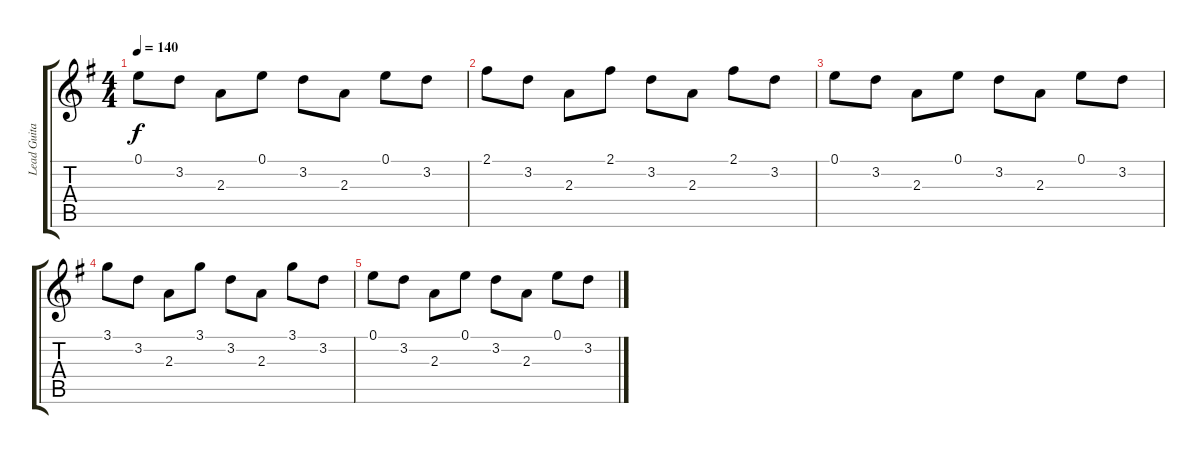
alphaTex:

\track ("Lead Guitar" "Lead Guita") {instrument acousticguitarsteel}
\staff {score tabs}
\tuning (E4 B3 G3 D3 A2 E2) {hide}
\ts (4 4)
\tempo 140
\clef g2
\ks g
0.1.8{dy f} 3.2.8 2.3.8 0.1.8 3.2.8 2.3.8 0.1.8 3.2.8 |
2.1.8 3.2.8 2.3.8 2.1.8 3.2.8 2.3.8 2.1.8 3.2.8 |
0.1.8 3.2.8 2.3.8 0.1.8 3.2.8 2.3.8 0.1.8 3.2.8 |
3.1.8 3.2.8 2.3.8 3.1.8 3.2.8 2.3.8 3.1.8 3.2.8 |
0.1.8 3.2.8 2.3.8 0.1.8 3.2.8 2.3.8 0.1.8 3.2.8
